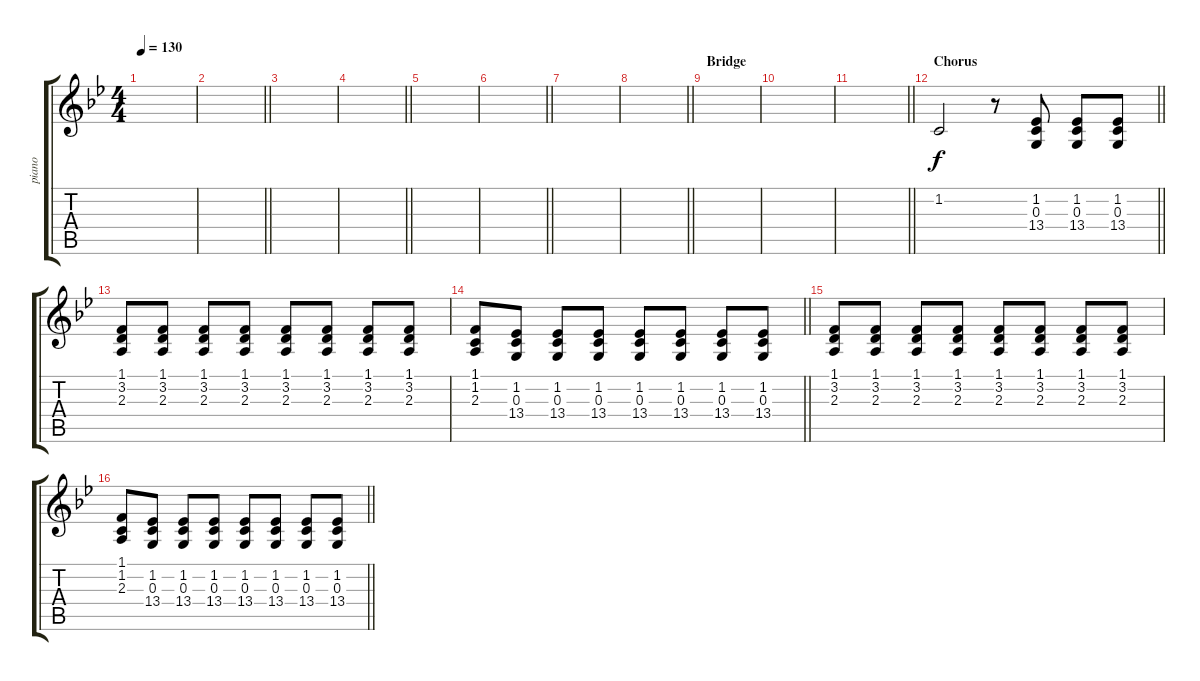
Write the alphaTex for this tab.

\track ("piano" "piano") {instrument electricgrandpiano}
\staff {score tabs}
\tuning (E4 B3 G3 D3 A2 E2) {hide}
\ts (4 4)
\tempo 130
\clef g2
\ks bb
|
\barLineRight lightlight
|
|
\barLineRight lightlight
|
|
\barLineRight lightlight
|
|
\barLineRight lightlight
|
\section ("" "Bridge")
|
|
\barLineRight lightlight
|
\section ("" "Chorus")
\barLineRight lightlight
1.2.2 r.8 (1.2 0.3 13.4).8 (1.2 0.3 13.4).8 (1.2 0.3 13.4).8 |
(1.1 3.2 2.3).8 (1.1 3.2 2.3).8 (1.1 3.2 2.3).8 (1.1 3.2 2.3).8 (1.1 3.2 2.3).8 (1.1 3.2 2.3).8 (1.1 3.2 2.3).8 (1.1 3.2 2.3).8 |
\barLineRight lightlight
(1.1 1.2 2.3).8 (1.2 0.3 13.4).8 (1.2 0.3 13.4).8 (1.2 0.3 13.4).8 (1.2 0.3 13.4).8 (1.2 0.3 13.4).8 (1.2 0.3 13.4).8 (1.2 0.3 13.4).8 |
(1.1 3.2 2.3).8 (1.1 3.2 2.3).8 (1.1 3.2 2.3).8 (1.1 3.2 2.3).8 (1.1 3.2 2.3).8 (1.1 3.2 2.3).8 (1.1 3.2 2.3).8 (1.1 3.2 2.3).8 |
\barLineRight lightlight
(1.1 1.2 2.3).8 (1.2 0.3 13.4).8 (1.2 0.3 13.4).8 (1.2 0.3 13.4).8 (1.2 0.3 13.4).8 (1.2 0.3 13.4).8 (1.2 0.3 13.4).8 (1.2 0.3 13.4).8
